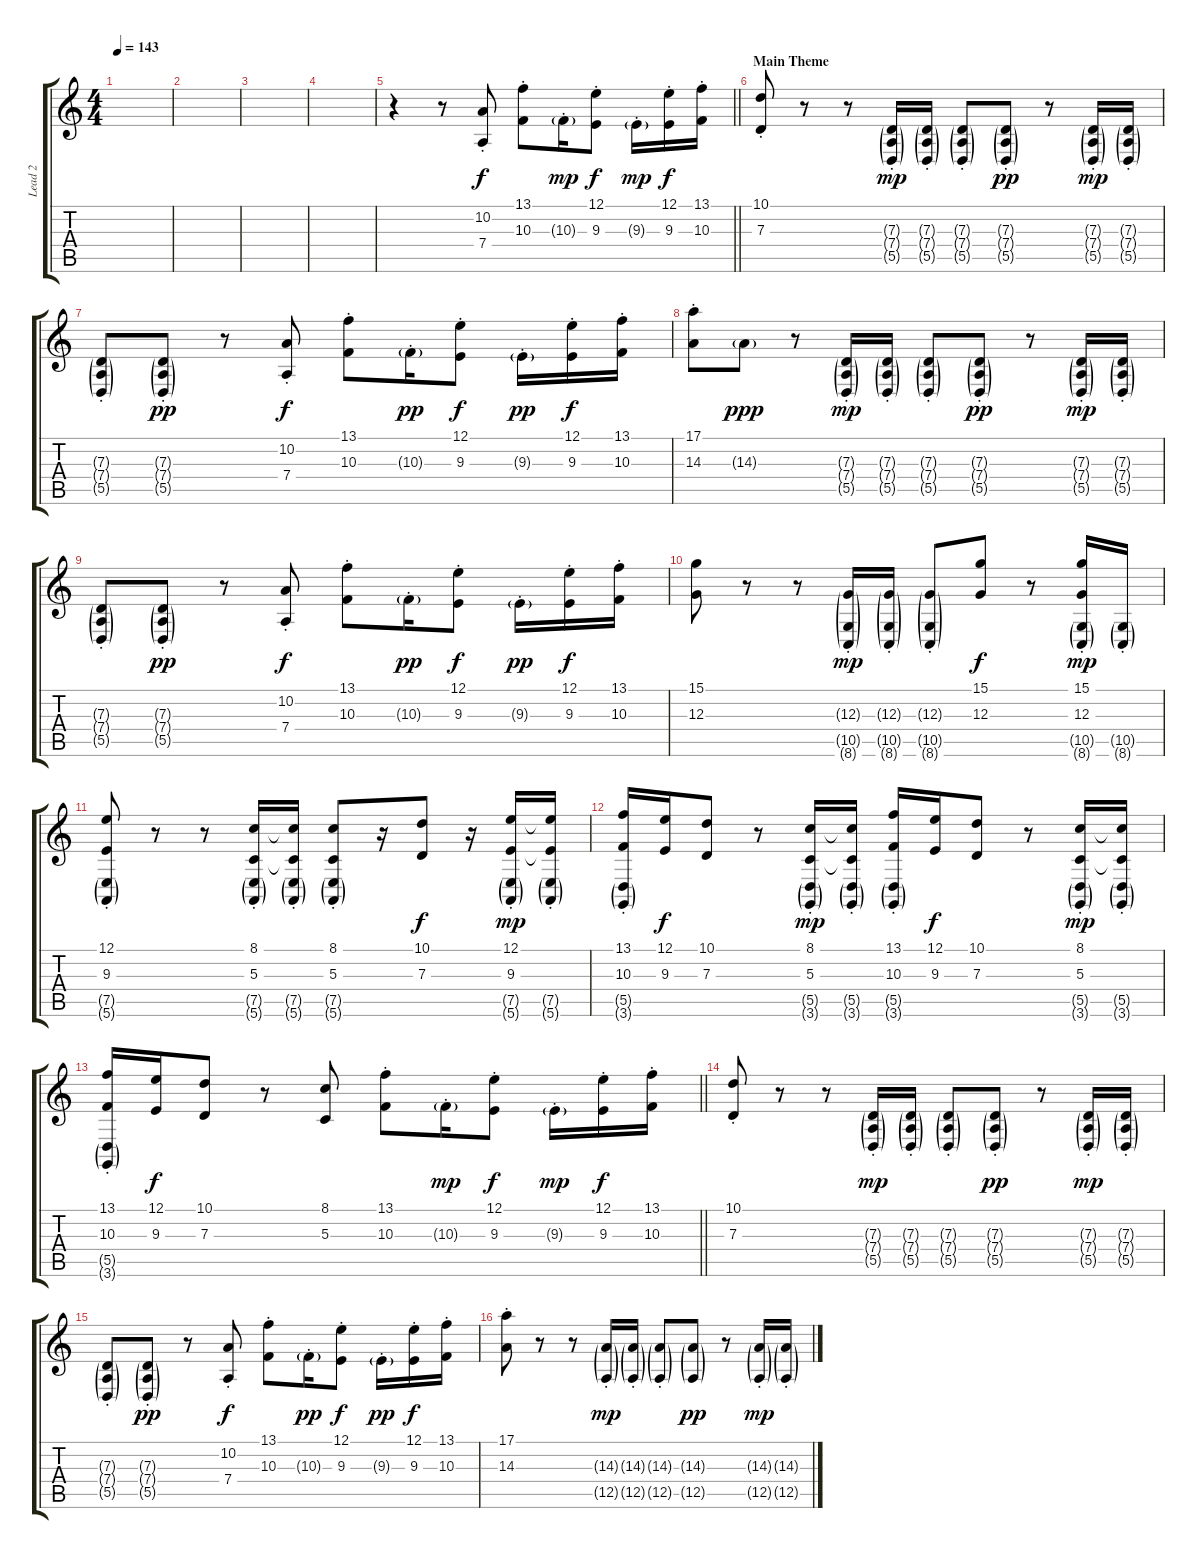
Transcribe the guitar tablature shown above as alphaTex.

\track ("Lead 2" "Lead 2") {instrument lead1square}
\staff {score tabs}
\tuning (E4 B3 G3 D3 A2 E2) {hide}
\ts (4 4)
\tempo 143
\clef g2
\ks c
|
|
|
|
\barLineRight lightlight
r.4 r.8 (10.2{st} 7.4{st}).8 (13.1{st} 10.3{st}).8 10.3{g st}.16{dy mp} (12.1{st} 9.3{st}).8{dy f} 9.3{g st}.16{dy mp} (12.1{st} 9.3{st}).16{dy f} (13.1{st} 10.3{st}).16 |
\section ("" "Main Theme")
(10.1{st} 7.3{st}).8 r.8 r.8 (7.3{g st} 7.4{g st} 5.5{g st}).16{dy mp} (7.3{g st} 7.4{g st} 5.5{g st}).16 (7.3{g st} 7.4{g st} 5.5{g st}).8 (7.3{g st} 7.4{g st} 5.5{g st}).8{dy pp} r.8 (7.3{g st} 7.4{g st} 5.5{g st}).16{dy mp} (7.3{g st} 7.4{g st} 5.5{g st}).16 |
(7.3{g st} 7.4{g st} 5.5{g st}).8 (7.3{g st} 7.4{g st} 5.5{g st}).8{dy pp} r.8 (10.2{st} 7.4{st}).8{dy f} (13.1{st} 10.3{st}).8 10.3{g st}.16{dy pp} (12.1{st} 9.3{st}).8{dy f} 9.3{g st}.16{dy pp} (12.1{st} 9.3{st}).16{dy f} (13.1{st} 10.3{st}).16 |
(17.1{st} 14.3{st}).8 14.3{g}.8{dy ppp} r.8 (7.3{g st} 7.4{g st} 5.5{g st}).16{dy mp} (7.3{g st} 7.4{g st} 5.5{g st}).16 (7.3{g st} 7.4{g st} 5.5{g st}).8 (7.3{g st} 7.4{g st} 5.5{g st}).8{dy pp} r.8 (7.3{g st} 7.4{g st} 5.5{g st}).16{dy mp} (7.3{g st} 7.4{g st} 5.5{g st}).16 |
(7.3{g st} 7.4{g st} 5.5{g st}).8 (7.3{g st} 7.4{g st} 5.5{g st}).8{dy pp} r.8 (10.2{st} 7.4{st}).8{dy f} (13.1{st} 10.3{st}).8 10.3{g st}.16{dy pp} (12.1{st} 9.3{st}).8{dy f} 9.3{g st}.16{dy pp} (12.1{st} 9.3{st}).16{dy f} (13.1{st} 10.3{st}).16 |
(15.1 12.3).8 r.8 r.8 (12.3{g st} 10.5{g st} 8.6{g st}).16{dy mp} (12.3{g st} 10.5{g st} 8.6{g st}).16 (12.3{g st} 10.5{g st} 8.6{g st}).8 (15.1 12.3).8{dy f} r.8 (15.1 12.3 10.5{g st} 8.6{g st}).16{dy mp} (10.5{g st} 8.6{g st}).16 |
(12.1 9.3 7.5{g st} 5.6{g st}).8 r.8 r.8 (8.1 5.3 7.5{g st} 5.6{g st}).16 (8.1{t} 5.3{t} 7.5{g st} 5.6{g st}).16 (8.1 5.3 7.5{g st} 5.6{g st}).8 r.16 (10.1 7.3).8{dy f} r.16 (12.1 9.3 7.5{g st} 5.6{g st}).16{dy mp} (12.1{t} 9.3{t} 7.5{g st} 5.6{g st}).16 |
(13.1 10.3 5.5{g st} 3.6{g st}).16 (12.1 9.3).16{dy f} (10.1 7.3).8 r.8 (8.1 5.3 5.5{g st} 3.6{g st}).16{dy mp} (8.1{t} 5.3{t} 5.5{g st} 3.6{g st}).16 (13.1 10.3 5.5{g st} 3.6{g st}).16 (12.1 9.3).16{dy f} (10.1 7.3).8 r.8 (8.1 5.3 5.5{g st} 3.6{g st}).16{dy mp} (8.1{t} 5.3{t} 5.5{g st} 3.6{g st}).16 |
\barLineRight lightlight
(13.1 10.3 5.5{g st} 3.6{g st}).16 (12.1 9.3).16{dy f} (10.1 7.3).8 r.8 (8.1 5.3).8 (13.1{st} 10.3{st}).8 10.3{g st}.16{dy mp} (12.1{st} 9.3{st}).8{dy f} 9.3{g st}.16{dy mp} (12.1{st} 9.3{st}).16{dy f} (13.1{st} 10.3{st}).16 |
(10.1{st} 7.3{st}).8 r.8 r.8 (7.3{g st} 7.4{g st} 5.5{g st}).16{dy mp} (7.3{g st} 7.4{g st} 5.5{g st}).16 (7.3{g st} 7.4{g st} 5.5{g st}).8 (7.3{g st} 7.4{g st} 5.5{g st}).8{dy pp} r.8 (7.3{g st} 7.4{g st} 5.5{g st}).16{dy mp} (7.3{g st} 7.4{g st} 5.5{g st}).16 |
(7.3{g st} 7.4{g st} 5.5{g st}).8 (7.3{g st} 7.4{g st} 5.5{g st}).8{dy pp} r.8 (10.2{st} 7.4{st}).8{dy f} (13.1{st} 10.3{st}).8 10.3{g st}.16{dy pp} (12.1{st} 9.3{st}).8{dy f} 9.3{g st}.16{dy pp} (12.1{st} 9.3{st}).16{dy f} (13.1{st} 10.3{st}).16 |
(17.1{st} 14.3{st}).8 r.8 r.8 (14.3{g st} 12.5{g st}).16{dy mp} (14.3{g st} 12.5{g st}).16 (14.3{g st} 12.5{g st}).8 (14.3{g} 12.5{g}).8{dy pp} r.8 (14.3{g st} 12.5{g st}).16{dy mp} (14.3{g st} 12.5{g st}).16
